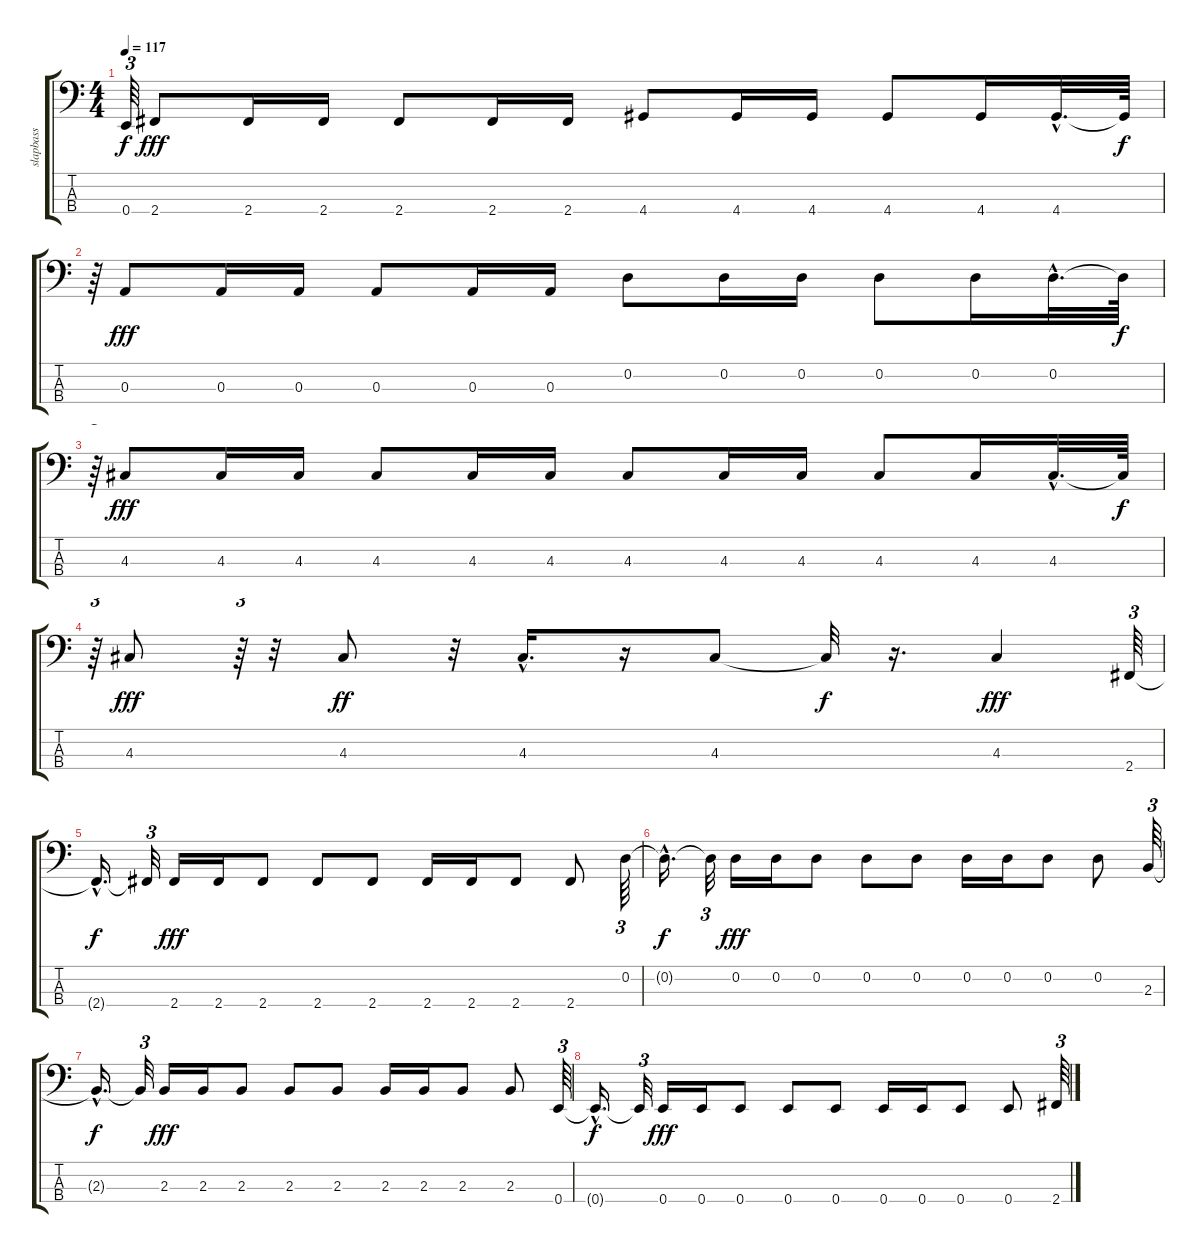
\track ("slapbass" "slapbass") {instrument electricbasspick}
\staff {score tabs}
\tuning (G2 D2 A1 E1) {hide}
\ts (4 4)
\tempo 117
\clef f4
\ks c
0.4{t}.64{tu (3 2) dy f} 2.4.8{dy fff} 2.4.16 2.4.16 2.4.8 2.4.16 2.4.16 4.4.8 4.4.16 4.4.16 4.4.8 4.4.16 4.4{hac}.32{d} 4.4{t}.64{dy f} |
r.64{tu (3 2)} 0.3.8{dy fff} 0.3.16 0.3.16 0.3.8 0.3.16 0.3.16 0.2.8 0.2.16 0.2.16 0.2.8 0.2.16 0.2{hac}.32{d} 0.2{t}.64{dy f} |
r.64{tu (3 2)} 4.3.8{dy fff} 4.3.16 4.3.16 4.3.8 4.3.16 4.3.16 4.3.8 4.3.16 4.3.16 4.3.8 4.3.16 4.3{hac}.32{d} 4.3{t}.64{dy f} |
r.64{tu (3 2)} 4.3.8{dy fff} r.64{tu (3 2)} r.32 4.3.8{dy ff} r.32 4.3{hac}.16{d} r.16 4.3.8 4.3{t}.32{dy f} r.16{d} 4.3.4{dy fff} 2.4.64{tu (3 2)} |
2.4{hac t}.16{d dy f} 2.4{t}.32{tu (3 2)} 2.4.16{dy fff} 2.4.16 2.4.8 2.4.8 2.4.8 2.4.16 2.4.16 2.4.8 2.4.8 0.2.64{tu (3 2)} |
0.2{hac t}.16{d dy f} 0.2{t}.32{tu (3 2)} 0.2.16{dy fff} 0.2.16 0.2.8 0.2.8 0.2.8 0.2.16 0.2.16 0.2.8 0.2.8 2.3.64{tu (3 2)} |
2.3{hac t}.16{d dy f} 2.3{t}.32{tu (3 2)} 2.3.16{dy fff} 2.3.16 2.3.8 2.3.8 2.3.8 2.3.16 2.3.16 2.3.8 2.3.8 0.4.64{tu (3 2)} |
0.4{hac t}.16{d dy f} 0.4{t}.32{tu (3 2)} 0.4.16{dy fff} 0.4.16 0.4.8 0.4.8 0.4.8 0.4.16 0.4.16 0.4.8 0.4.8 2.4.64{tu (3 2)}
